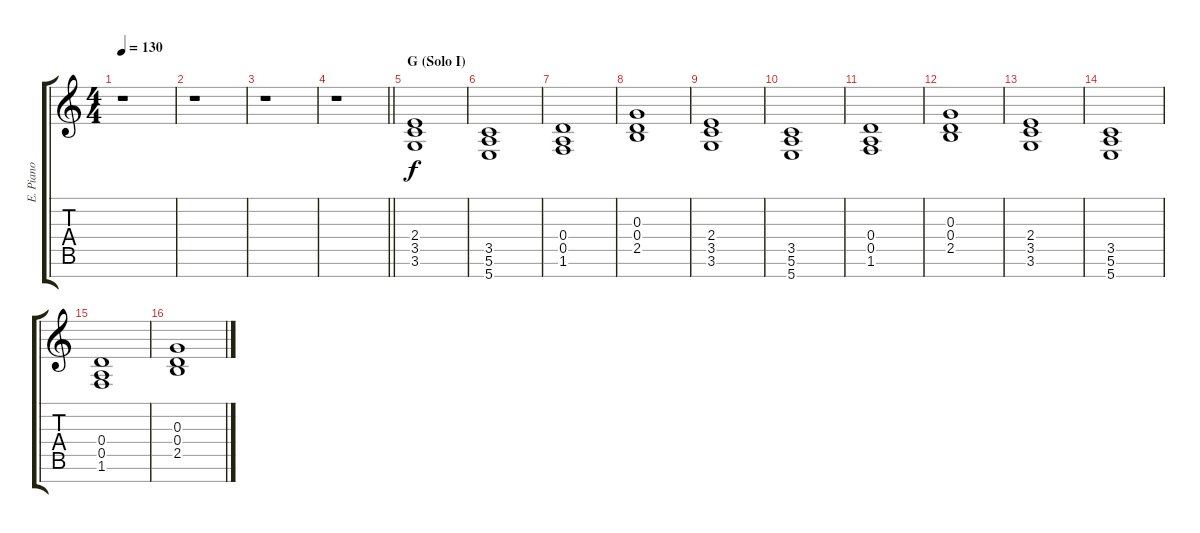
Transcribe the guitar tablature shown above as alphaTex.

\track ("E. Piano" "E. Piano") {instrument electricpiano1}
\staff {score tabs}
\tuning (E5 B4 G4 D4 A3 E3 B2) {hide}
\ts (4 4)
\tempo 130
\clef g2
\ks c
r.1{dy f} |
r.1 |
r.1 |
\barLineRight lightlight
r.1 |
\section ("" "G (Solo I)")
(2.4 3.5 3.6).1 |
(3.5 5.6 5.7).1 |
(0.4 0.5 1.6).1 |
(0.3 0.4 2.5).1 |
(2.4 3.5 3.6).1 |
(3.5 5.6 5.7).1 |
(0.4 0.5 1.6).1 |
(0.3 0.4 2.5).1 |
(2.4 3.5 3.6).1 |
(3.5 5.6 5.7).1 |
(0.4 0.5 1.6).1 |
(0.3 0.4 2.5).1
